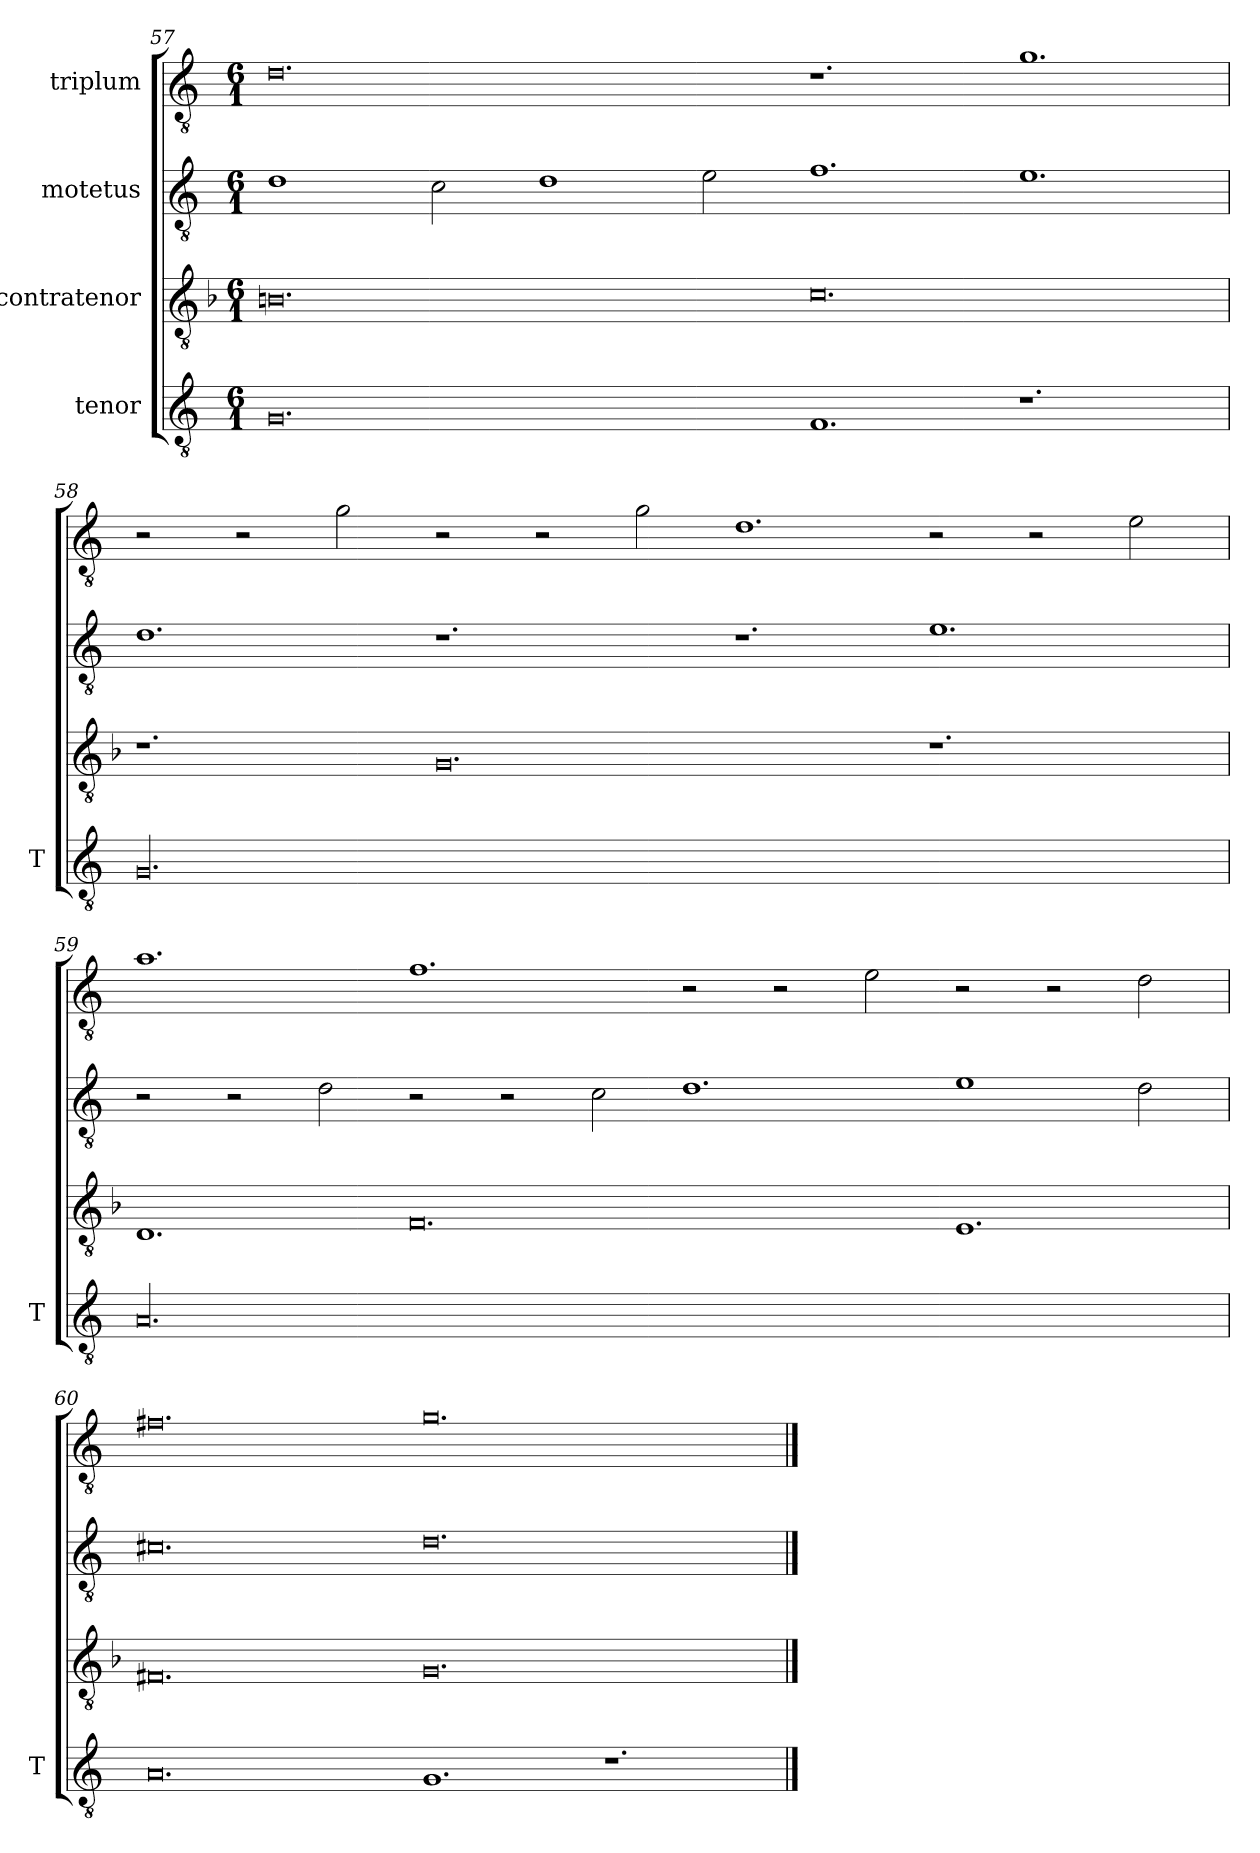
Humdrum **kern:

**kern	**kern	**kern	**kern
*part4	*part3	*part2	*part1
*staff4	*staff3	*staff2	*staff1
*I"tenor	*I"contratenor	*I"motetus	*I"triplum
*I'T	*	*	*
*clefGv2	*clefGv2	*clefGv2	*clefGv2
*k[]	*k[b-]	*k[]	*k[]
*C:	*F:	*C:	*C:
*M6/1	*M6/1	*M6/1	*M6/1
=57	=57	=57	=57
0.G/	0.Bn\	1d\	0.d\
.	.	2c\	.
.	.	1d\	.
.	.	2e\	.
1.F/	0.c\	1.f\	1.r
1.r	.	1.e\	1.g\
!!LO:LB:g=z
=58	=58	=58	=58
00.G/	1.r	1.d\	2r
.	.	.	2r
.	.	.	2g\
.	0.G/	1.r	2r
.	.	.	2r
.	.	.	2g\
.	.	1.r	1.d\
.	1.r	1.e\	2r
.	.	.	2r
.	.	.	2e\
!!LO:PB:g=z
=59	=59	=59	=59
00.A/	1.D/	2r	1.a\
.	.	2r	.
.	.	2d\	.
.	0.F/	2r	1.f\
.	.	2r	.
.	.	2c\	.
.	.	1.d\	2r
.	.	.	2r
.	.	.	2e\
.	1.E/	1e\	2r
.	.	.	2r
.	.	2d\	2d\
=60	=60	=60	=60
0.A/	0.F#X/	0.c#X\	0.f#X\
1.G/	0.G/	0.d\	0.g\
1.r	.	.	.
==	==	==	==
*-	*-	*-	*-
